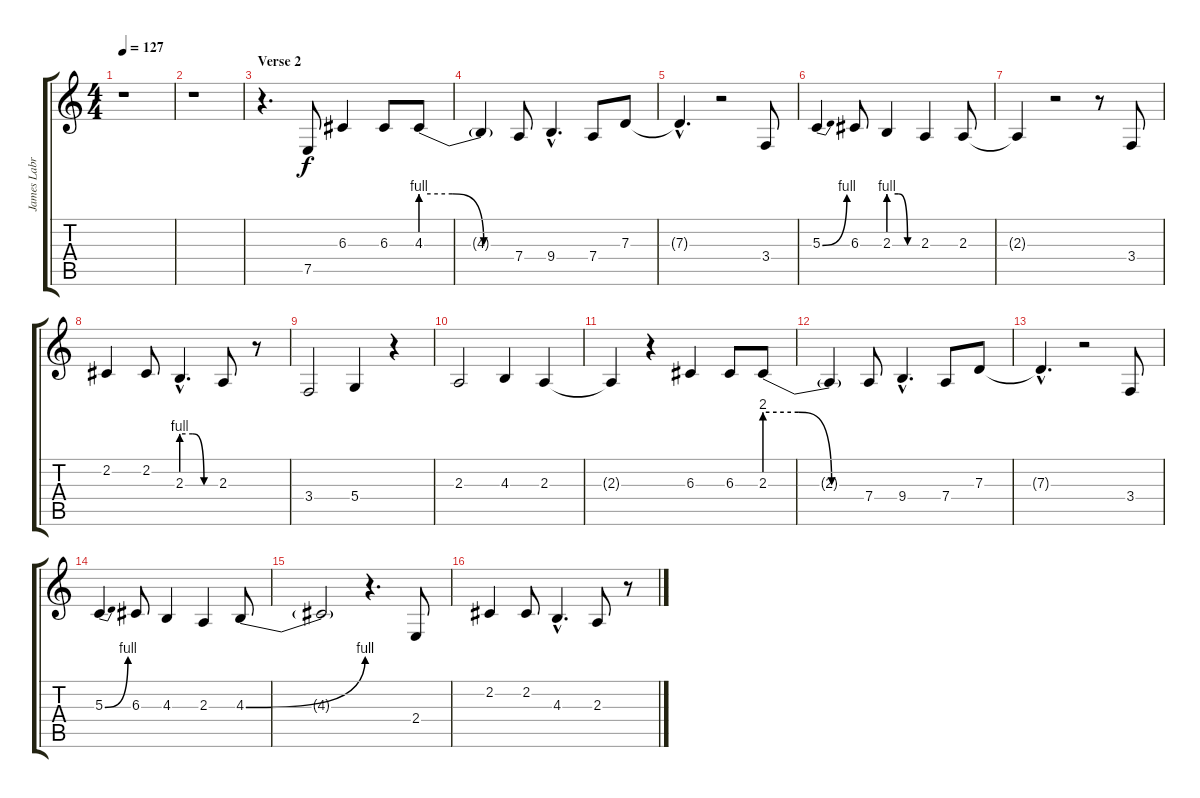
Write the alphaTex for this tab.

\track ("James Labrie" "James Labr") {instrument altosax}
\staff {score tabs}
\tuning (E4 B3 G3 D3 A2 E2) {hide}
\ts (4 4)
\tempo 127
\clef g2
\ks c
r.1{dy f} |
r.1 |
\section ("" "Verse 2")
r.4{d} 7.5.8 6.3.4 6.3.8 4.3{be (custom 0 4 20 4 40 0 60 0)}.8 |
4.3{t}.4 7.4.8 9.4{hac}.4{d} 7.4.8 7.3.8 |
7.3{hac t}.4{d} r.2 3.4.8 |
5.3{be (bend 0 0 60 4)}.4 6.3.8 2.3{be (custom 0 4 20 4 40 0 60 0)}.4 2.3.4 2.3.8 |
2.3{t}.4 r.2 r.8 3.4.8 |
2.2.4 2.2.8 2.3{be (custom 0 4 20 4 40 0 60 0) hac}.4{d} 2.3.8 r.8 |
3.4.2 5.4.4 r.4 |
2.3.2 4.3.4 2.3.4 |
2.3{t}.4 r.4 6.3.4 6.3.8 2.3{be (custom 0 8 20 8 40 0 60 0)}.8 |
2.3{t}.4 7.4.8 9.4{hac}.4{d} 7.4.8 7.3.8 |
7.3{hac t}.4{d} r.2 3.4.8 |
5.3{be (bend 0 0 60 4)}.4 6.3.8 4.3.4 2.3.4 4.3{be (bend 0 0 60 4)}.8 |
4.3{t}.2 r.4{d} 2.4.8 |
2.2.4 2.2.8 4.3{hac}.4{d} 2.3.8 r.8
